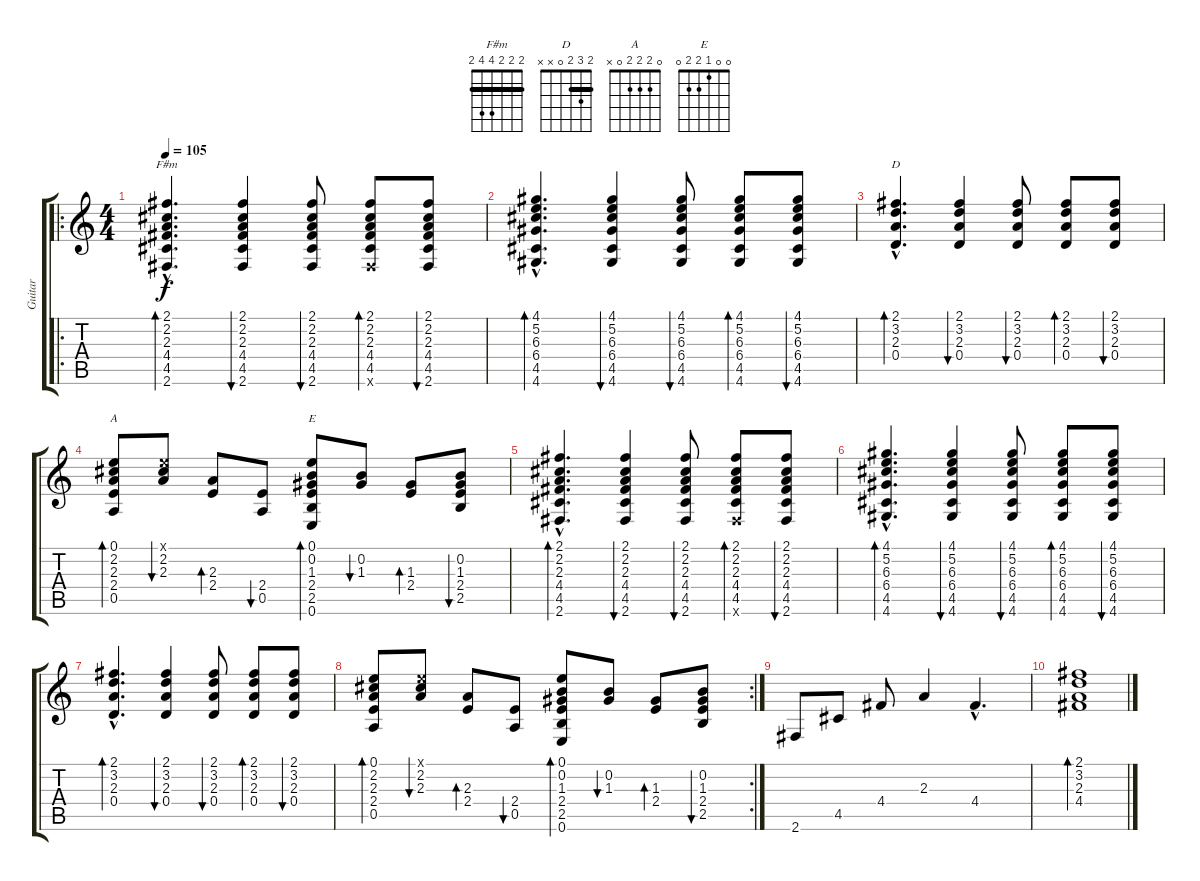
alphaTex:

\track ("Guitar" "Guitar") {instrument acousticguitarnylon}
\staff {score tabs}
\tuning (E4 B3 G3 D3 A2 E2) {hide}
\chord ("F#m" 2 2 2 4 4 2) {barre 2}
\chord ("D" 2 3 2 0 x x) {barre 2}
\chord ("A" 0 2 2 2 0 x)
\chord ("E" 0 0 1 2 2 0)
\ro
\ts (4 4)
\tempo 105
\clef g2
\ks c
(2.1{hac} 2.2{hac} 2.3{hac} 4.4{hac} 4.5{hac} 2.6{hac}).4{d bd 60 ch "F#m" dy f} (2.1 2.2 2.3 4.4 4.5 2.6).4{bu 60} (2.1 2.2 2.3 4.4 4.5 2.6).8{bu 60} (2.1 2.2 2.3 4.4 4.5 2.6{x}).8{bd 60} (2.1 2.2 2.3 4.4 4.5 2.6).8{bu 60} |
(4.1{hac} 5.2{hac} 6.3{hac} 6.4{hac} 4.5{hac} 4.6{hac}).4{d bd 60} (4.1 5.2 6.3 6.4 4.5 4.6).4{bu 60} (4.1 5.2 6.3 6.4 4.5 4.6).8{bu 60} (4.1 5.2 6.3 6.4 4.5 4.6).8{bd 60} (4.1 5.2 6.3 6.4 4.5 4.6).8{bu 60} |
(2.1{hac} 3.2{hac} 2.3{hac} 0.4{hac}).4{d bd 60 ch "D"} (2.1 3.2 2.3 0.4).4{bu 60} (2.1 3.2 2.3 0.4).8{bu 60} (2.1 3.2 2.3 0.4).8{bd 60} (2.1 3.2 2.3 0.4).8{bu 60} |
(0.1 2.2 2.3 2.4 0.5).8{bd 60 ch "A"} (0.1{x} 2.2 2.3).8{bu 60} (2.3 2.4).8{bd 60} (2.4 0.5).8{bu 60} (0.1 0.2 1.3 2.4 2.5 0.6).8{bd 60 ch "E"} (0.2 1.3).8{bu 60} (1.3 2.4).8{bd 60} (0.2 1.3 2.4 2.5).8{bu 60} |
(2.1{hac} 2.2{hac} 2.3{hac} 4.4{hac} 4.5{hac} 2.6{hac}).4{d bd 60} (2.1 2.2 2.3 4.4 4.5 2.6).4{bu 60} (2.1 2.2 2.3 4.4 4.5 2.6).8{bu 60} (2.1 2.2 2.3 4.4 4.5 2.6{x}).8{bd 60} (2.1 2.2 2.3 4.4 4.5 2.6).8{bu 60} |
(4.1{hac} 5.2{hac} 6.3{hac} 6.4{hac} 4.5{hac} 4.6{hac}).4{d bd 60} (4.1 5.2 6.3 6.4 4.5 4.6).4{bu 60} (4.1 5.2 6.3 6.4 4.5 4.6).8{bu 60} (4.1 5.2 6.3 6.4 4.5 4.6).8{bd 60} (4.1 5.2 6.3 6.4 4.5 4.6).8{bu 60} |
(2.1{hac} 3.2{hac} 2.3{hac} 0.4{hac}).4{d bd 60} (2.1 3.2 2.3 0.4).4{bu 60} (2.1 3.2 2.3 0.4).8{bu 60} (2.1 3.2 2.3 0.4).8{bd 60} (2.1 3.2 2.3 0.4).8{bu 60} |
\rc 2
(0.1 2.2 2.3 2.4 0.5).8{bd 60} (0.1{x} 2.2 2.3).8{bu 60} (2.3 2.4).8{bd 60} (2.4 0.5).8{bu 60} (0.1 0.2 1.3 2.4 2.5 0.6).8{bd 60} (0.2 1.3).8{bu 60} (1.3 2.4).8{bd 60} (0.2 1.3 2.4 2.5).8{bu 60} |
2.6.8 4.5.8 4.4.8 2.3.4 4.4{hac}.4{d} |
(2.1 3.2 2.3 4.4).1{bd 240}
